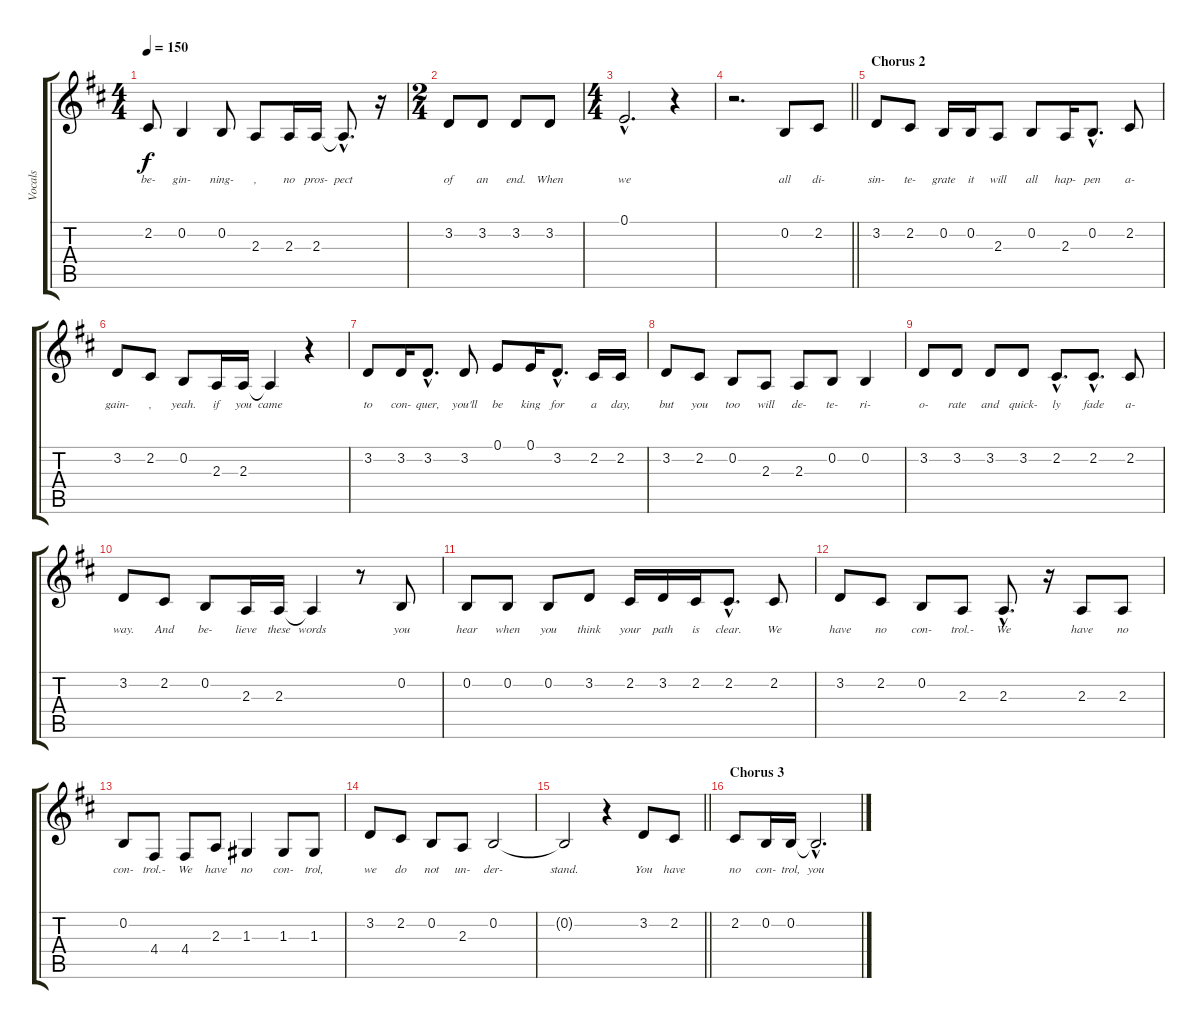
\track ("Vocals" "Vocals") {instrument oboe}
\staff {score tabs}
\tuning (E4 B3 G3 D3 A2 E2) {hide}
\ts (4 4)
\tempo 150
\clef g2
\ks bminor
2.2.8{lyrics (0 "be-") lyrics (1 "") lyrics (2 "") lyrics (3 "") lyrics (4 "") dy f} 0.2.4{lyrics (0 "gin-") lyrics (1 "") lyrics (2 "") lyrics (3 "") lyrics (4 "")} 0.2.8{lyrics (0 "ning-") lyrics (1 "") lyrics (2 "") lyrics (3 "") lyrics (4 "")} 2.3.8{lyrics (0 ",") lyrics (1 "") lyrics (2 "") lyrics (3 "") lyrics (4 "")} 2.3.16{lyrics (0 "no") lyrics (1 "") lyrics (2 "") lyrics (3 "") lyrics (4 "")} 2.3.16{lyrics (0 "pros-") lyrics (1 "") lyrics (2 "") lyrics (3 "") lyrics (4 "")} 2.3{hac t}.8{d lyrics (0 "pect") lyrics (1 "") lyrics (2 "") lyrics (3 "") lyrics (4 "")} r.16 |
\ts (2 4)
3.2.8{lyrics (0 "of") lyrics (1 "") lyrics (2 "") lyrics (3 "") lyrics (4 "")} 3.2.8{lyrics (0 "an") lyrics (1 "") lyrics (2 "") lyrics (3 "") lyrics (4 "")} 3.2.8{lyrics (0 "end.") lyrics (1 "") lyrics (2 "") lyrics (3 "") lyrics (4 "")} 3.2.8{lyrics (0 "When") lyrics (1 "") lyrics (2 "") lyrics (3 "") lyrics (4 "")} |
\ts (4 4)
0.1{hac}.2{d lyrics (0 "we") lyrics (1 "") lyrics (2 "") lyrics (3 "") lyrics (4 "")} r.4 |
\barLineRight lightlight
r.2{d} 0.2.8{lyrics (0 "all") lyrics (1 "") lyrics (2 "") lyrics (3 "") lyrics (4 "")} 2.2.8{lyrics (0 "di-") lyrics (1 "") lyrics (2 "") lyrics (3 "") lyrics (4 "")} |
\section ("" "Chorus 2")
3.2.8{lyrics (0 "sin-") lyrics (1 "") lyrics (2 "") lyrics (3 "") lyrics (4 "")} 2.2.8{lyrics (0 "te-") lyrics (1 "") lyrics (2 "") lyrics (3 "") lyrics (4 "")} 0.2.16{lyrics (0 "grate") lyrics (1 "") lyrics (2 "") lyrics (3 "") lyrics (4 "")} 0.2.16{lyrics (0 "it") lyrics (1 "") lyrics (2 "") lyrics (3 "") lyrics (4 "")} 2.3.8{lyrics (0 "will") lyrics (1 "") lyrics (2 "") lyrics (3 "") lyrics (4 "")} 0.2.8{lyrics (0 "all") lyrics (1 "") lyrics (2 "") lyrics (3 "") lyrics (4 "")} 2.3.16{lyrics (0 "hap-") lyrics (1 "") lyrics (2 "") lyrics (3 "") lyrics (4 "")} 0.2{hac}.8{d lyrics (0 "pen") lyrics (1 "") lyrics (2 "") lyrics (3 "") lyrics (4 "")} 2.2.8{lyrics (0 "a-") lyrics (1 "") lyrics (2 "") lyrics (3 "") lyrics (4 "")} |
3.2.8{lyrics (0 "gain-") lyrics (1 "") lyrics (2 "") lyrics (3 "") lyrics (4 "")} 2.2.8{lyrics (0 ",") lyrics (1 "") lyrics (2 "") lyrics (3 "") lyrics (4 "")} 0.2.8{lyrics (0 "yeah.") lyrics (1 "") lyrics (2 "") lyrics (3 "") lyrics (4 "")} 2.3.16{lyrics (0 "if") lyrics (1 "") lyrics (2 "") lyrics (3 "") lyrics (4 "")} 2.3.16{lyrics (0 "you") lyrics (1 "") lyrics (2 "") lyrics (3 "") lyrics (4 "")} 2.3{t}.4{lyrics (0 "came") lyrics (1 "") lyrics (2 "") lyrics (3 "") lyrics (4 "")} r.4 |
3.2.8{lyrics (0 "to") lyrics (1 "") lyrics (2 "") lyrics (3 "") lyrics (4 "")} 3.2.16{lyrics (0 "con-") lyrics (1 "") lyrics (2 "") lyrics (3 "") lyrics (4 "")} 3.2{hac}.8{d lyrics (0 "quer,") lyrics (1 "") lyrics (2 "") lyrics (3 "") lyrics (4 "")} 3.2.8{lyrics (0 "you'll") lyrics (1 "") lyrics (2 "") lyrics (3 "") lyrics (4 "")} 0.1.8{lyrics (0 "be") lyrics (1 "") lyrics (2 "") lyrics (3 "") lyrics (4 "")} 0.1.16{lyrics (0 "king") lyrics (1 "") lyrics (2 "") lyrics (3 "") lyrics (4 "")} 3.2{hac}.8{d lyrics (0 "for") lyrics (1 "") lyrics (2 "") lyrics (3 "") lyrics (4 "")} 2.2.16{lyrics (0 "a") lyrics (1 "") lyrics (2 "") lyrics (3 "") lyrics (4 "")} 2.2.16{lyrics (0 "day,") lyrics (1 "") lyrics (2 "") lyrics (3 "") lyrics (4 "")} |
3.2.8{lyrics (0 "but") lyrics (1 "") lyrics (2 "") lyrics (3 "") lyrics (4 "")} 2.2.8{lyrics (0 "you") lyrics (1 "") lyrics (2 "") lyrics (3 "") lyrics (4 "")} 0.2.8{lyrics (0 "too") lyrics (1 "") lyrics (2 "") lyrics (3 "") lyrics (4 "")} 2.3.8{lyrics (0 "will") lyrics (1 "") lyrics (2 "") lyrics (3 "") lyrics (4 "")} 2.3.8{lyrics (0 "de-") lyrics (1 "") lyrics (2 "") lyrics (3 "") lyrics (4 "")} 0.2.8{lyrics (0 "te-") lyrics (1 "") lyrics (2 "") lyrics (3 "") lyrics (4 "")} 0.2.4{lyrics (0 "ri-") lyrics (1 "") lyrics (2 "") lyrics (3 "") lyrics (4 "")} |
3.2.8{lyrics (0 "o-") lyrics (1 "") lyrics (2 "") lyrics (3 "") lyrics (4 "")} 3.2.8{lyrics (0 "rate") lyrics (1 "") lyrics (2 "") lyrics (3 "") lyrics (4 "")} 3.2.8{lyrics (0 "and") lyrics (1 "") lyrics (2 "") lyrics (3 "") lyrics (4 "")} 3.2.8{lyrics (0 "quick-") lyrics (1 "") lyrics (2 "") lyrics (3 "") lyrics (4 "")} 2.2{hac}.8{d lyrics (0 "ly") lyrics (1 "") lyrics (2 "") lyrics (3 "") lyrics (4 "")} 2.2{hac}.8{d lyrics (0 "fade") lyrics (1 "") lyrics (2 "") lyrics (3 "") lyrics (4 "")} 2.2.8{lyrics (0 "a-") lyrics (1 "") lyrics (2 "") lyrics (3 "") lyrics (4 "")} |
3.2.8{lyrics (0 "way.") lyrics (1 "") lyrics (2 "") lyrics (3 "") lyrics (4 "")} 2.2.8{lyrics (0 "And") lyrics (1 "") lyrics (2 "") lyrics (3 "") lyrics (4 "")} 0.2.8{lyrics (0 "be-") lyrics (1 "") lyrics (2 "") lyrics (3 "") lyrics (4 "")} 2.3.16{lyrics (0 "lieve") lyrics (1 "") lyrics (2 "") lyrics (3 "") lyrics (4 "")} 2.3.16{lyrics (0 "these") lyrics (1 "") lyrics (2 "") lyrics (3 "") lyrics (4 "")} 2.3{t}.4{lyrics (0 "words") lyrics (1 "") lyrics (2 "") lyrics (3 "") lyrics (4 "")} r.8 0.2.8{lyrics (0 "you") lyrics (1 "") lyrics (2 "") lyrics (3 "") lyrics (4 "")} |
0.2.8{lyrics (0 "hear") lyrics (1 "") lyrics (2 "") lyrics (3 "") lyrics (4 "")} 0.2.8{lyrics (0 "when") lyrics (1 "") lyrics (2 "") lyrics (3 "") lyrics (4 "")} 0.2.8{lyrics (0 "you") lyrics (1 "") lyrics (2 "") lyrics (3 "") lyrics (4 "")} 3.2.8{lyrics (0 "think") lyrics (1 "") lyrics (2 "") lyrics (3 "") lyrics (4 "")} 2.2.16{lyrics (0 "your") lyrics (1 "") lyrics (2 "") lyrics (3 "") lyrics (4 "")} 3.2.16{lyrics (0 "path") lyrics (1 "") lyrics (2 "") lyrics (3 "") lyrics (4 "")} 2.2.16{lyrics (0 "is") lyrics (1 "") lyrics (2 "") lyrics (3 "") lyrics (4 "")} 2.2{hac}.8{d lyrics (0 "clear.") lyrics (1 "") lyrics (2 "") lyrics (3 "") lyrics (4 "")} 2.2.8{lyrics (0 "We") lyrics (1 "") lyrics (2 "") lyrics (3 "") lyrics (4 "")} |
3.2.8{lyrics (0 "have") lyrics (1 "") lyrics (2 "") lyrics (3 "") lyrics (4 "")} 2.2.8{lyrics (0 "no") lyrics (1 "") lyrics (2 "") lyrics (3 "") lyrics (4 "")} 0.2.8{lyrics (0 "con-") lyrics (1 "") lyrics (2 "") lyrics (3 "") lyrics (4 "")} 2.3.8{lyrics (0 "trol.-") lyrics (1 "") lyrics (2 "") lyrics (3 "") lyrics (4 "")} 2.3{hac}.8{d lyrics (0 "We") lyrics (1 "") lyrics (2 "") lyrics (3 "") lyrics (4 "")} r.16 2.3.8{lyrics (0 "have") lyrics (1 "") lyrics (2 "") lyrics (3 "") lyrics (4 "")} 2.3.8{lyrics (0 "no") lyrics (1 "") lyrics (2 "") lyrics (3 "") lyrics (4 "")} |
0.2.8{lyrics (0 "con-") lyrics (1 "") lyrics (2 "") lyrics (3 "") lyrics (4 "")} 4.4.8{lyrics (0 "trol.-") lyrics (1 "") lyrics (2 "") lyrics (3 "") lyrics (4 "")} 4.4.8{lyrics (0 "We") lyrics (1 "") lyrics (2 "") lyrics (3 "") lyrics (4 "")} 2.3.8{lyrics (0 "have") lyrics (1 "") lyrics (2 "") lyrics (3 "") lyrics (4 "")} 1.3.4{lyrics (0 "no") lyrics (1 "") lyrics (2 "") lyrics (3 "") lyrics (4 "")} 1.3.8{lyrics (0 "con-") lyrics (1 "") lyrics (2 "") lyrics (3 "") lyrics (4 "")} 1.3.8{lyrics (0 "trol,") lyrics (1 "") lyrics (2 "") lyrics (3 "") lyrics (4 "")} |
3.2.8{lyrics (0 "we") lyrics (1 "") lyrics (2 "") lyrics (3 "") lyrics (4 "")} 2.2.8{lyrics (0 "do") lyrics (1 "") lyrics (2 "") lyrics (3 "") lyrics (4 "")} 0.2.8{lyrics (0 "not") lyrics (1 "") lyrics (2 "") lyrics (3 "") lyrics (4 "")} 2.3.8{lyrics (0 "un-") lyrics (1 "") lyrics (2 "") lyrics (3 "") lyrics (4 "")} 0.2.2{lyrics (0 "der-") lyrics (1 "") lyrics (2 "") lyrics (3 "") lyrics (4 "")} |
\barLineRight lightlight
0.2{t}.2{lyrics (0 "stand.") lyrics (1 "") lyrics (2 "") lyrics (3 "") lyrics (4 "")} r.4 3.2.8{lyrics (0 "You") lyrics (1 "") lyrics (2 "") lyrics (3 "") lyrics (4 "")} 2.2.8{lyrics (0 "have") lyrics (1 "") lyrics (2 "") lyrics (3 "") lyrics (4 "")} |
\section ("" "Chorus 3")
2.2.8{lyrics (0 "no") lyrics (1 "") lyrics (2 "") lyrics (3 "") lyrics (4 "")} 0.2.16{lyrics (0 "con-") lyrics (1 "") lyrics (2 "") lyrics (3 "") lyrics (4 "")} 0.2.16{lyrics (0 "trol,") lyrics (1 "") lyrics (2 "") lyrics (3 "") lyrics (4 "")} 0.2{hac t}.2{d lyrics (0 "you") lyrics (1 "") lyrics (2 "") lyrics (3 "") lyrics (4 "")}
